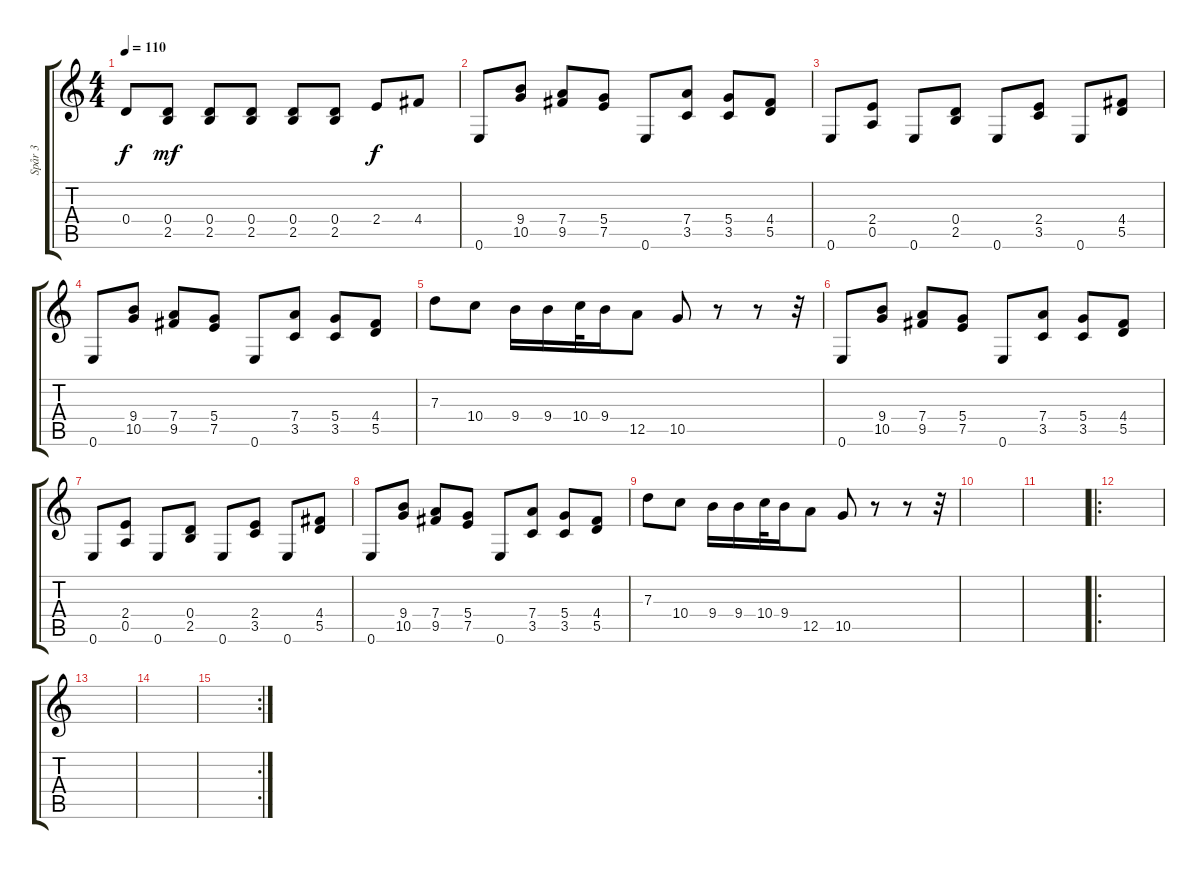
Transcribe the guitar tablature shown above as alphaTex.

\track ("Spår 3" "Spår 3") {instrument overdrivenguitar}
\staff {score tabs}
\tuning (E4 B3 G3 D3 A2 E2) {hide}
\ts (4 4)
\tempo 110
\clef g2
\ks c
0.4.8{dy f} (0.4 2.5).8{dy mf} (0.4 2.5).8 (0.4 2.5).8 (0.4 2.5).8 (0.4 2.5).8 2.4.8{dy f} 4.4.8 |
0.6.8 (9.4 10.5).8 (7.4 9.5).8 (5.4 7.5).8 0.6.8 (7.4 3.5).8 (5.4 3.5).8 (4.4 5.5).8 |
0.6.8 (2.4 0.5).8 0.6.8 (0.4 2.5).8 0.6.8 (2.4 3.5).8 0.6.8 (4.4 5.5).8 |
0.6.8 (9.4 10.5).8 (7.4 9.5).8 (5.4 7.5).8 0.6.8 (7.4 3.5).8 (5.4 3.5).8 (4.4 5.5).8 |
7.3.8 10.4.8 9.4.16 9.4.16 10.4.32 9.4.16 12.5.8 10.5.8 r.8 r.8 r.32 |
0.6.8 (9.4 10.5).8 (7.4 9.5).8 (5.4 7.5).8 0.6.8 (7.4 3.5).8 (5.4 3.5).8 (4.4 5.5).8 |
0.6.8 (2.4 0.5).8 0.6.8 (0.4 2.5).8 0.6.8 (2.4 3.5).8 0.6.8 (4.4 5.5).8 |
0.6.8 (9.4 10.5).8 (7.4 9.5).8 (5.4 7.5).8 0.6.8 (7.4 3.5).8 (5.4 3.5).8 (4.4 5.5).8 |
7.3.8 10.4.8 9.4.16 9.4.16 10.4.32 9.4.16 12.5.8 10.5.8 r.8 r.8 r.32 |
|
|
\ro
|
|
|
\rc 2
